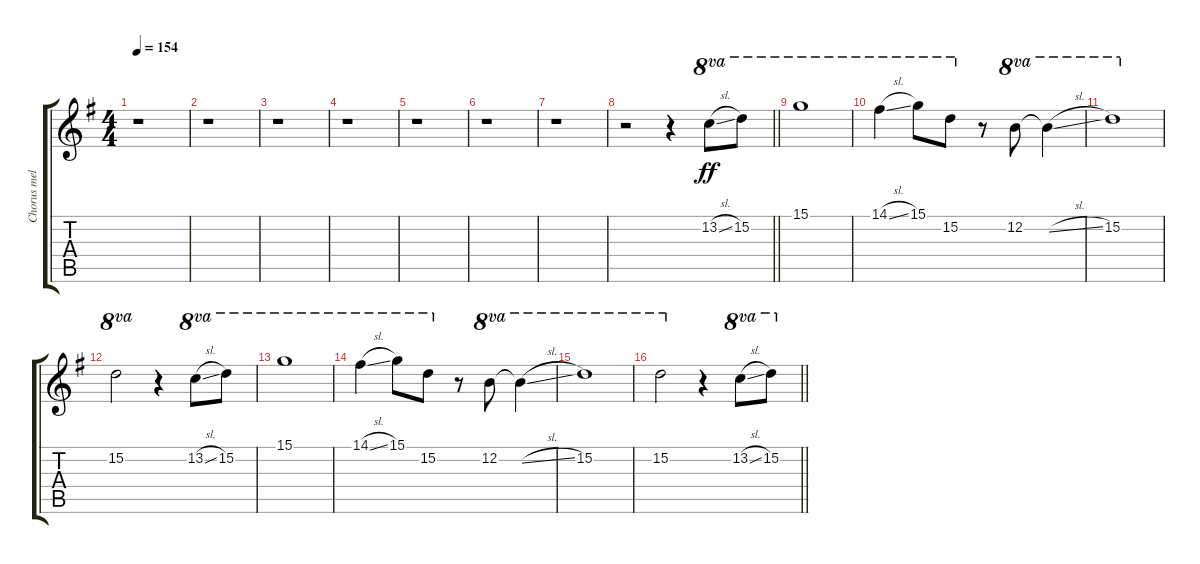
\track ("Chorus melody (w/slide)" "Chorus mel") {instrument electricguitarclean}
\staff {score tabs}
\tuning (E4 B3 G3 D3 A2 E2) {hide}
\ts (4 4)
\tempo 154
\clef g2
\ks g
r.1{dy ff} |
r.1 |
r.1 |
r.1 |
r.1 |
r.1 |
r.1 |
\barLineRight lightlight
r.2 r.4 13.2{sl}.8{ot 8va} 15.2.8{ot 8va} |
15.1.1{ot 8va} |
14.1{sl}.4{ot 8va} 15.1.8{ot 8va} 15.2.8{ot 8va} r.8 12.2.8{ot 8va} 12.2{sl t}.4{ot 8va} |
15.2.1{ot 8va} |
15.2.2{ot 8va} r.4 13.2{sl}.8{ot 8va} 15.2.8{ot 8va} |
15.1.1{ot 8va} |
14.1{sl}.4{ot 8va} 15.1.8{ot 8va} 15.2.8{ot 8va} r.8 12.2.8{ot 8va} 12.2{sl t}.4{ot 8va} |
15.2.1{ot 8va} |
\barLineRight lightlight
15.2.2{ot 8va} r.4 13.2{sl}.8{ot 8va} 15.2.8{ot 8va}
